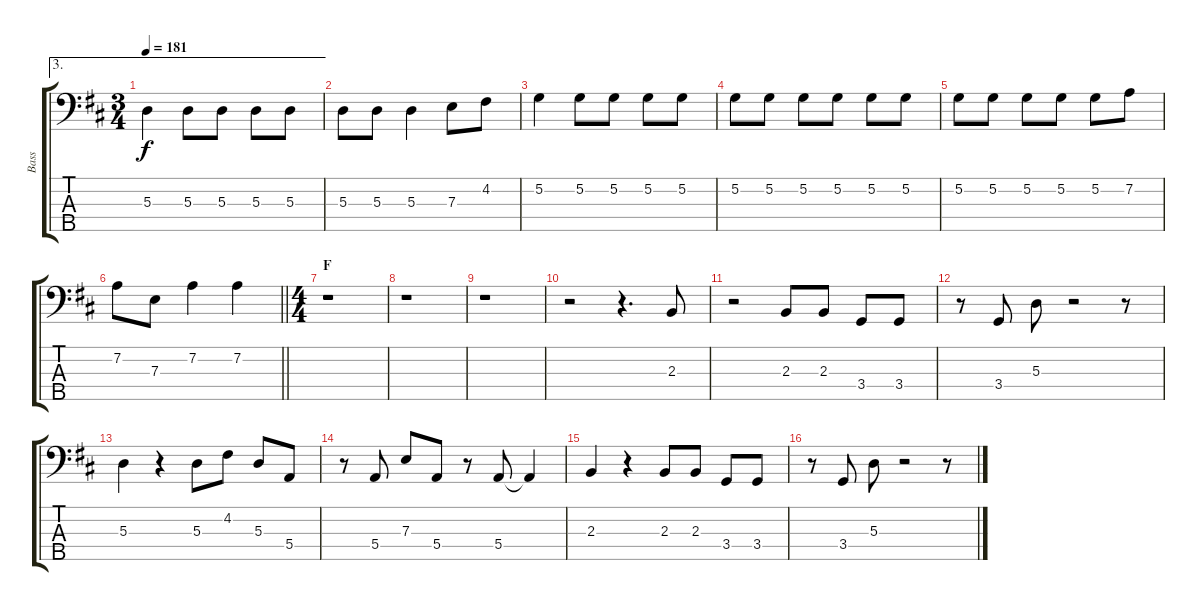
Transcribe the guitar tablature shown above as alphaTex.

\track ("Bass" "Bass") {instrument electricbassfinger}
\staff {score tabs}
\tuning (G2 D2 A1 E1 B0) {hide}
\ae 3
\ts (3 4)
\tempo 181
\clef f4
\ks d
5.3.4{dy f} 5.3.8 5.3.8 5.3.8 5.3.8 |
5.3.8 5.3.8 5.3.4 7.3.8 4.2.8 |
5.2.4 5.2.8 5.2.8 5.2.8 5.2.8 |
5.2.8 5.2.8 5.2.8 5.2.8 5.2.8 5.2.8 |
5.2.8 5.2.8 5.2.8 5.2.8 5.2.8 7.2.8 |
\barLineRight lightlight
7.2.8 7.3.8 7.2.4 7.2.4 |
\ts (4 4)
\section ("" "F")
r.1 |
r.1 |
r.1 |
r.2 r.4{d} 2.3.8 |
r.2 2.3.8 2.3.8 3.4.8 3.4.8 |
r.8 3.4.8 5.3.8 r.2 r.8 |
5.3.4 r.4 5.3.8 4.2.8 5.3.8 5.4.8 |
r.8 5.4.8 7.3.8 5.4.8 r.8 5.4.8 5.4{t}.4 |
2.3.4 r.4 2.3.8 2.3.8 3.4.8 3.4.8 |
r.8 3.4.8 5.3.8 r.2 r.8
